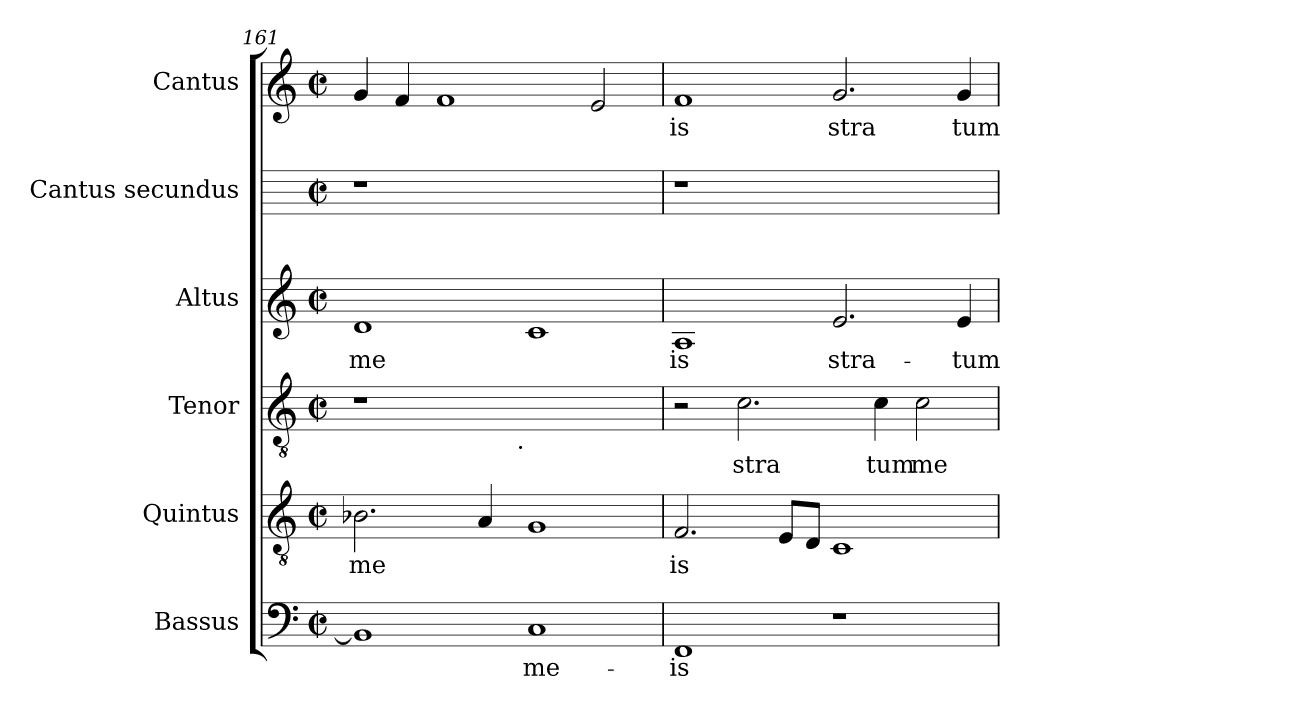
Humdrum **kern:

**kern	**text	**kern	**text	**kern	**text	**kern	**text	**kern	**kern	**text
*part6	*part6	*part5	*part5	*part4	*part4	*part3	*part3	*part2	*part1	*part1
*staff6	*staff6	*staff5	*staff5	*staff4	*staff4	*staff3	*staff3	*staff2	*staff1	*staff1
*I"Bassus	*	*I"Quintus	*	*I"Tenor	*	*I"Altus	*	*I"Cantus  secundus	*I"Cantus	*
*I'B	*	*I'Q	*	*I'T	*	*I'A	*	*	*I'C	*
*clefF4	*	*clefGv2	*	*clefGv2	*	*clefG2	*	*	*clefG2	*
*k[]	*	*k[]	*	*k[]	*	*k[]	*	*k[]	*k[]	*
*C:	*	*C:	*	*C:	*	*C:	*	*C:	*C:	*
*M2/2	*	*M2/2	*	*M2/2	*	*M2/2	*	*M2/2	*M2/2	*
*met(c|)	*	*met(c|)	*	*met(c|)	*	*met(c|)	*	*met(c|)	*met(c|)	*
=161	=161	=161	=161	=161	=161	=161	=161	=161	=161	=161
!	!LO:LY:b:cj	!	!LO:LY:b:cj	!	!	!	!LO:LY:b:cj	!	!	!LO:LY:b:cj
*	*	*	*	*^	*	*	*	*	*	*
1BB-]	.	2.B-X\	me-	1r	2ryy	.	1d	me-	1r	4g/	.
!	!	!	!	!	!	!	!	!	!	!	!LO:LY:b:cj
.	.	.	.	.	.	.	.	.	.	4f/	.
!	!	!	!	!	!	!	!	!	!	!	!LO:LY:b:cj
.	.	.	.	.	4...ryy	.	.	.	.	1f	.
!	!	!	!LO:LY:b:cj	!	!	!	!	!	!	!	!
.	.	4A/	--	.	.	.	.	.	.	.	.
!	!	!	!	!	!LO:TX:b:t=.	!	!	!	!	!	!
.	.	.	.	.	1ryy	.	.	.	.	.	.
!	!LO:LY:b:cj	!	!LO:LY:b:cj	!	!	!	!	!LO:LY:b:cj	!	!	!
1C	me-	1G	--	1ryy	.	.	1c	--	1ryy	.	.
!	!	!	!	!	!	!	!	!	!	!	!LO:LY:b:cj
.	.	.	.	.	.	.	.	.	.	2e/	.
.	.	.	.	.	32ryy	.	.	.	.	.	.
=162	=162	=162	=162	=162	=162	=162	=162	=162	=162	=162	=162
!	!LO:LY:b:cj	!	!LO:LY:b:cj	!	!	!	!	!LO:LY:b:cj	!	!	!LO:LY:b:cj
*	*	*	*	*v	*v	*	*	*	*	*	*
1FF	-is	2.F/	-is	2r	.	1A	-is	1r	1f	is
!	!	!	!	!	!LO:LY:b:cj	!	!	!	!	!
.	.	.	.	2.c\	stra	.	.	.	.	.
!	!	!	!LO:LY:b:cj	!	!	!	!	!	!	!
.	.	8E/L	.	.	.	.	.	.	.	.
!	!	!	!LO:LY:b:cj	!	!	!	!	!	!	!
.	.	8D/J	.	.	.	.	.	.	.	.
!	!	!	!LO:LY:b:cj	!	!	!	!LO:LY:b:cj	!	!	!LO:LY:b:cj
1r	.	1C	.	.	.	2.e/	stra-	1ryy	2.g/	stra
!	!	!	!	!	!LO:LY:b:cj	!	!	!	!	!
.	.	.	.	4c\	tum	.	.	.	.	.
!	!	!	!	!	!LO:LY:b:cj	!	!	!	!	!
.	.	.	.	2c\	me	.	.	.	.	.
!	!	!	!	!	!	!	!LO:LY:b:cj	!	!	!LO:LY:b:cj
.	.	.	.	.	.	4e/	-tum	.	4g/	tum
=	=	=	=	=	=	=	=	=	=	=
*-	*-	*-	*-	*-	*-	*-	*-	*-	*-	*-
